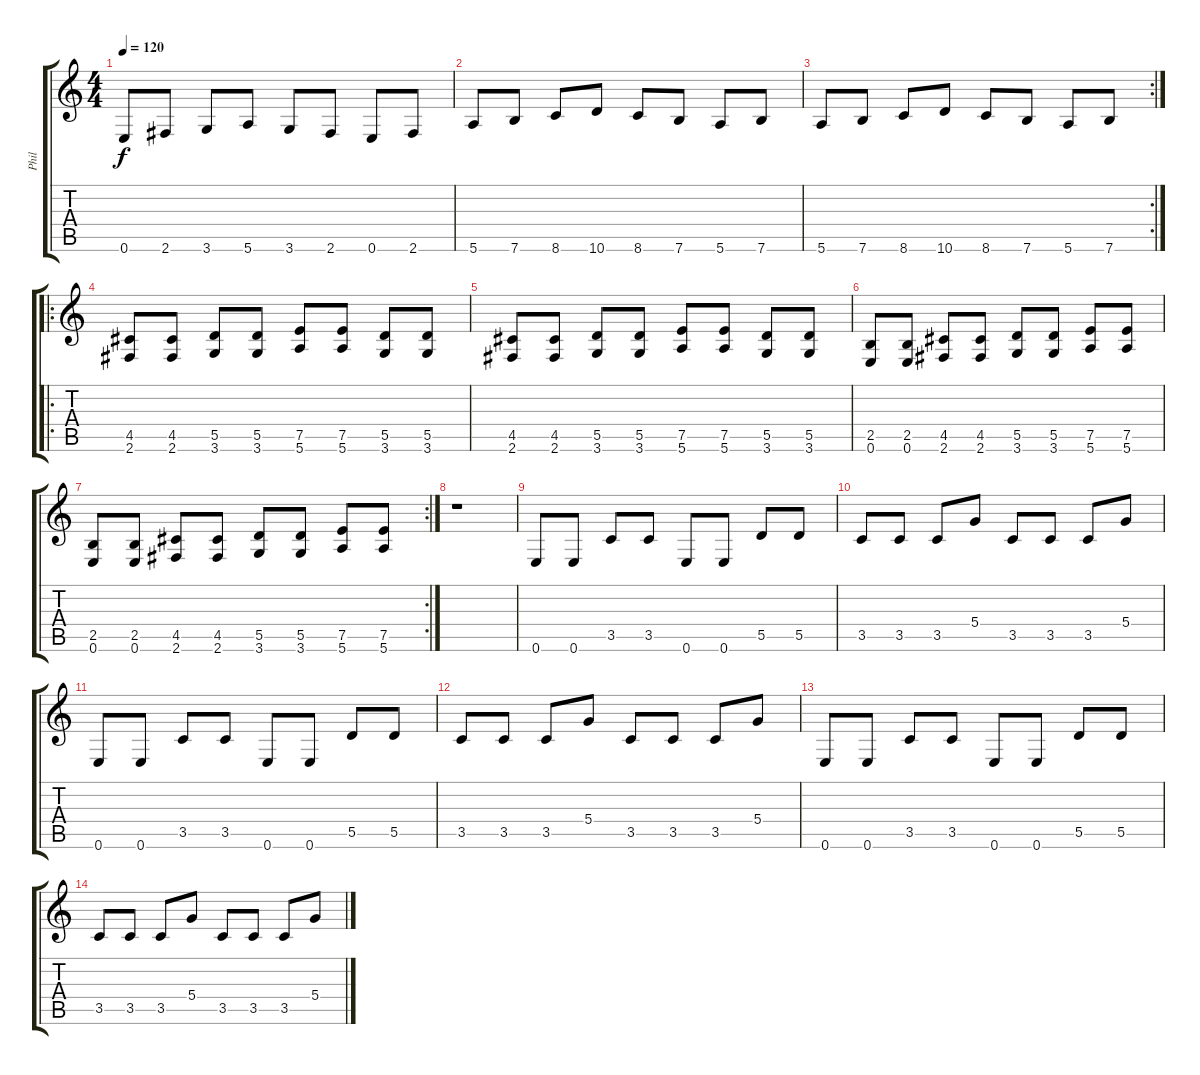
\track ("Phil" "Phil") {instrument overdrivenguitar}
\staff {score tabs}
\tuning (E4 B3 G3 D3 A2 E2) {hide}
\ts (4 4)
\tempo 120
\clef g2
\ks c
0.6.8{dy f} 2.6.8 3.6.8 5.6.8 3.6.8 2.6.8 0.6.8 2.6.8 |
5.6.8 7.6.8 8.6.8 10.6.8 8.6.8 7.6.8 5.6.8 7.6.8 |
\rc 2
5.6.8 7.6.8 8.6.8 10.6.8 8.6.8 7.6.8 5.6.8 7.6.8 |
\ro
(4.5 2.6).8 (4.5 2.6).8 (5.5 3.6).8 (5.5 3.6).8 (7.5 5.6).8 (7.5 5.6).8 (5.5 3.6).8 (5.5 3.6).8 |
(4.5 2.6).8 (4.5 2.6).8 (5.5 3.6).8 (5.5 3.6).8 (7.5 5.6).8 (7.5 5.6).8 (5.5 3.6).8 (5.5 3.6).8 |
(2.5 0.6).8 (2.5 0.6).8 (4.5 2.6).8 (4.5 2.6).8 (5.5 3.6).8 (5.5 3.6).8 (7.5 5.6).8 (7.5 5.6).8 |
\rc 2
(2.5 0.6).8 (2.5 0.6).8 (4.5 2.6).8 (4.5 2.6).8 (5.5 3.6).8 (5.5 3.6).8 (7.5 5.6).8 (7.5 5.6).8 |
r.1 |
0.6.8 0.6.8 3.5.8 3.5.8 0.6.8 0.6.8 5.5.8 5.5.8 |
3.5.8 3.5.8 3.5.8 5.4.8 3.5.8 3.5.8 3.5.8 5.4.8 |
0.6.8 0.6.8 3.5.8 3.5.8 0.6.8 0.6.8 5.5.8 5.5.8 |
3.5.8 3.5.8 3.5.8 5.4.8 3.5.8 3.5.8 3.5.8 5.4.8 |
0.6.8 0.6.8 3.5.8 3.5.8 0.6.8 0.6.8 5.5.8 5.5.8 |
3.5.8 3.5.8 3.5.8 5.4.8 3.5.8 3.5.8 3.5.8 5.4.8
